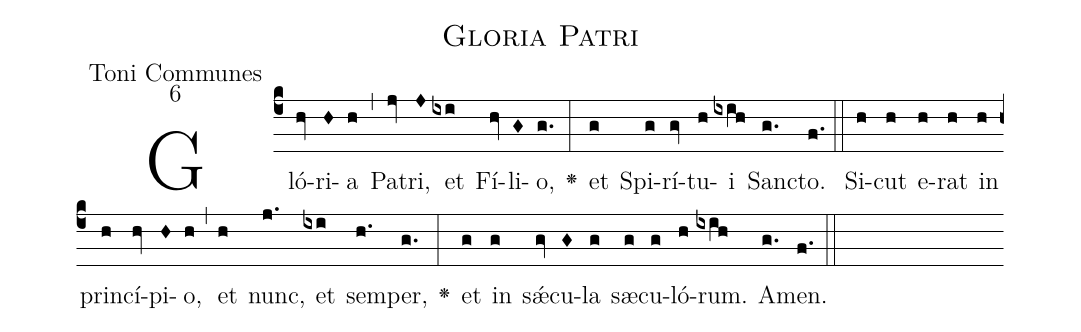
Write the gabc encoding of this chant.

name:Gloria Patri;
office-part:Toni Communes;
mode:6;
%%
(c4) Gló(hv)ri(H)a(h) (,) Pa(jv)tri,(J) et(ixi) Fí(hv)li(G)o,(g.) <v>\greheightstar</v>(:) et(g) Spi(g)rí(gv)tu(h)i(ixih) San(g.)cto.(f.) (::) Si(h)cut(h) e(h)rat(h) in(h) prin(h)cí(hv)pi(H)o,(h) (,) et(h) nunc,(j.) et(ixi) sem(h.)per,(g.) <v>\greheightstar</v>(:) et(g) in(g) sǽ(gv)cu(G)la(g) sæ(g)cu(g)ló(h)rum.(ixih) A(g.)men.(f.) (::)
